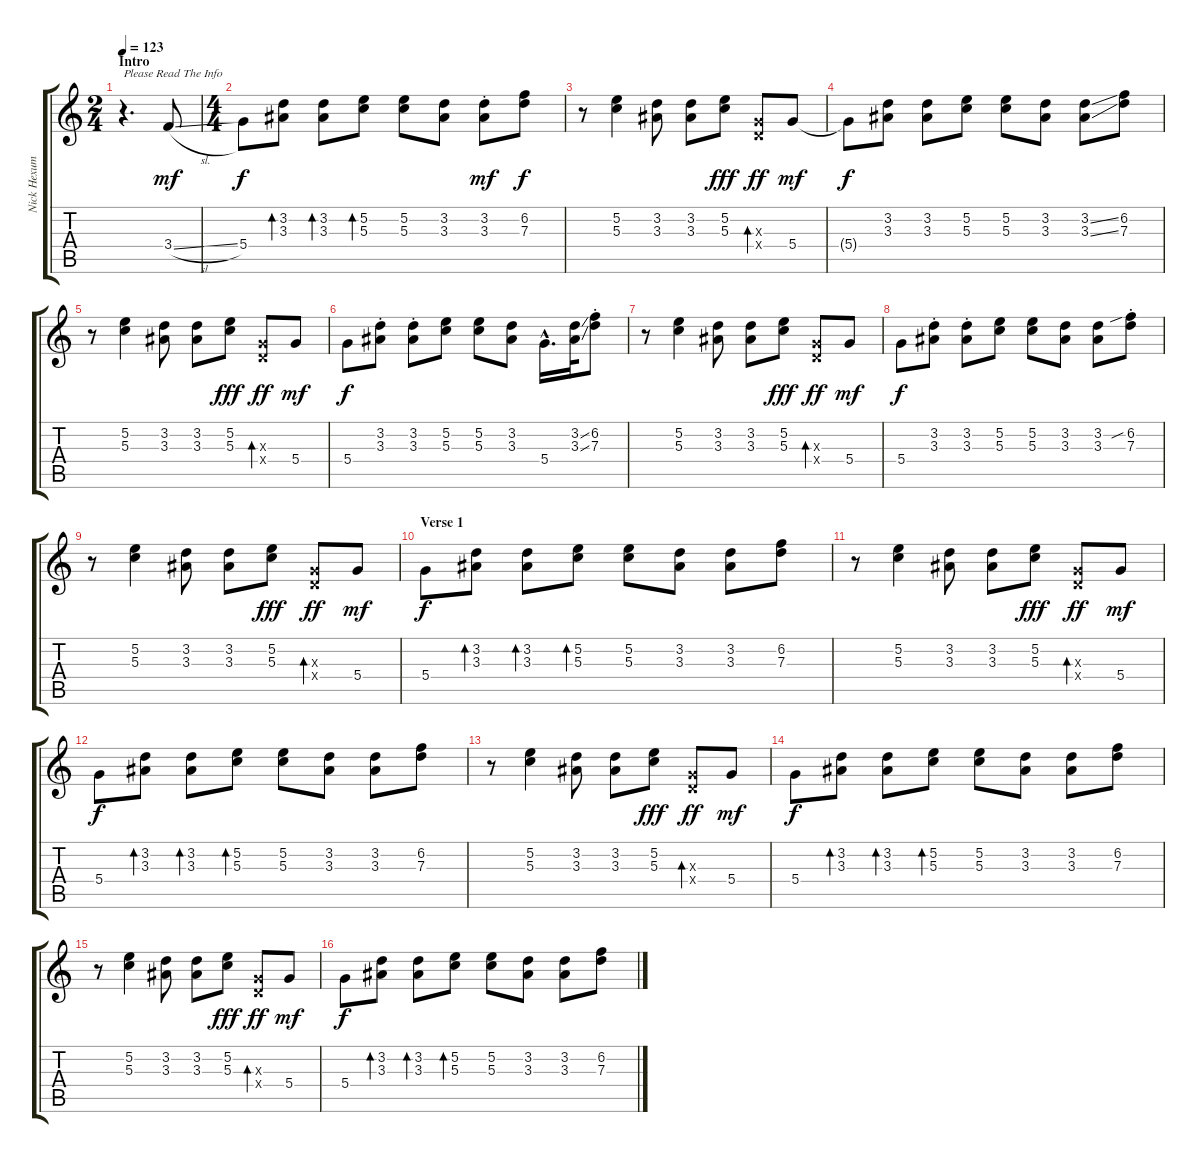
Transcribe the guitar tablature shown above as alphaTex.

\track ("Nick Hexum (Rit. Guitar)" "Nick Hexum") {instrument electricguitarmuted}
\staff {score tabs}
\tuning (E4 B3 G3 D3 A2 E2) {hide}
\ts (2 4)
\section ("" "Intro")
\tempo 123
\clef g2
\ks c
r.4{d txt "Please Read The Info" dy mf instrument electricguitarmuted} 3.4{sl}.8 |
\ts (4 4)
5.4.8{dy f} (3.2 3.3).8{bd 480} (3.2 3.3).8{bd 480} (5.2 5.3).8{bd 480} (5.2 5.3).8 (3.2 3.3).8 (3.2{st} 3.3{st}).8{dy mf} (6.2 7.3).8{dy f} |
r.8 (5.2 5.3).4 (3.2 3.3).8 (3.2 3.3).8 (5.2 5.3).8{dy fff} (0.3{x} 0.4{x}).8{bd 480 dy ff} 5.4.8{dy mf} |
5.4{t}.8{dy f} (3.2 3.3).8 (3.2 3.3).8 (5.2 5.3).8 (5.2 5.3).8 (3.2 3.3).8 (3.2{ss} 3.3{ss}).8 (6.2 7.3).8 |
r.8 (5.2 5.3).4 (3.2 3.3).8 (3.2 3.3).8 (5.2 5.3).8{dy fff} (0.3{x} 0.4{x}).8{bd 480 dy ff} 5.4.8{dy mf} |
5.4.8{dy f} (3.2{st} 3.3{st}).8 (3.2{st} 3.3{st}).8 (5.2 5.3).8 (5.2 5.3).8 (3.2 3.3).8 5.4{hac}.16{d} (3.2{ss} 3.3{ss}).32 (6.2{st} 7.3{st}).8 |
r.8 (5.2 5.3).4 (3.2 3.3).8 (3.2 3.3).8 (5.2 5.3).8{dy fff} (0.3{x} 0.4{x}).8{bd 480 dy ff} 5.4.8{dy mf} |
5.4.8{dy f} (3.2{st} 3.3{st}).8 (3.2{st} 3.3{st}).8 (5.2 5.3).8 (5.2 5.3).8 (3.2 3.3).8 (3.2 3.3).8 (6.2{sib st} 7.3{st}).8 |
r.8 (5.2 5.3).4 (3.2 3.3).8 (3.2 3.3).8 (5.2 5.3).8{dy fff} (0.3{x} 0.4{x}).8{bd 480 dy ff} 5.4.8{dy mf} |
\section ("" "Verse 1")
5.4.8{dy f volume 4} (3.2 3.3).8{bd 480} (3.2 3.3).8{bd 480} (5.2 5.3).8{bd 480} (5.2 5.3).8 (3.2 3.3).8 (3.2 3.3).8 (6.2 7.3).8 |
r.8 (5.2 5.3).4 (3.2 3.3).8 (3.2 3.3).8 (5.2 5.3).8{dy fff} (0.3{x} 0.4{x}).8{bd 480 dy ff} 5.4.8{dy mf} |
5.4.8{dy f} (3.2 3.3).8{bd 480} (3.2 3.3).8{bd 480} (5.2 5.3).8{bd 480} (5.2 5.3).8 (3.2 3.3).8 (3.2 3.3).8 (6.2 7.3).8 |
r.8 (5.2 5.3).4 (3.2 3.3).8 (3.2 3.3).8 (5.2 5.3).8{dy fff} (0.3{x} 0.4{x}).8{bd 480 dy ff} 5.4.8{dy mf} |
5.4.8{dy f volume 4} (3.2 3.3).8{bd 480} (3.2 3.3).8{bd 480} (5.2 5.3).8{bd 480} (5.2 5.3).8 (3.2 3.3).8 (3.2 3.3).8 (6.2 7.3).8 |
r.8 (5.2 5.3).4 (3.2 3.3).8 (3.2 3.3).8 (5.2 5.3).8{dy fff} (0.3{x} 0.4{x}).8{bd 480 dy ff} 5.4.8{dy mf} |
5.4.8{dy f} (3.2 3.3).8{bd 480} (3.2 3.3).8{bd 480} (5.2 5.3).8{bd 480} (5.2 5.3).8 (3.2 3.3).8 (3.2 3.3).8 (6.2 7.3).8
